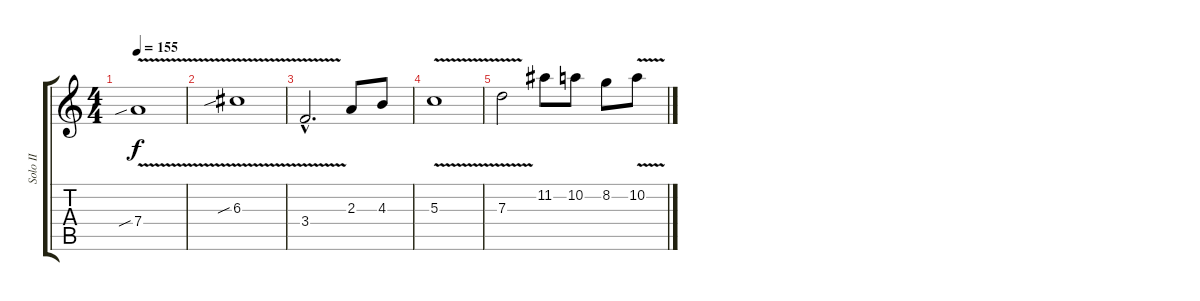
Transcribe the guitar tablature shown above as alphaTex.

\track ("Solo II" "Solo II") {instrument distortionguitar}
\staff {score tabs}
\tuning (E4 B3 G3 D3 A2 E2) {hide}
\ts (4 4)
\tempo 155
\clef g2
\ks c
7.4{v sib}.1{dy f} |
6.3{v sib}.1 |
3.4{v hac}.2{d} 2.3.8 4.3.8 |
5.3{v}.1 |
7.3{v}.2 11.2.8 10.2.8 8.2.8 10.2{v}.8
